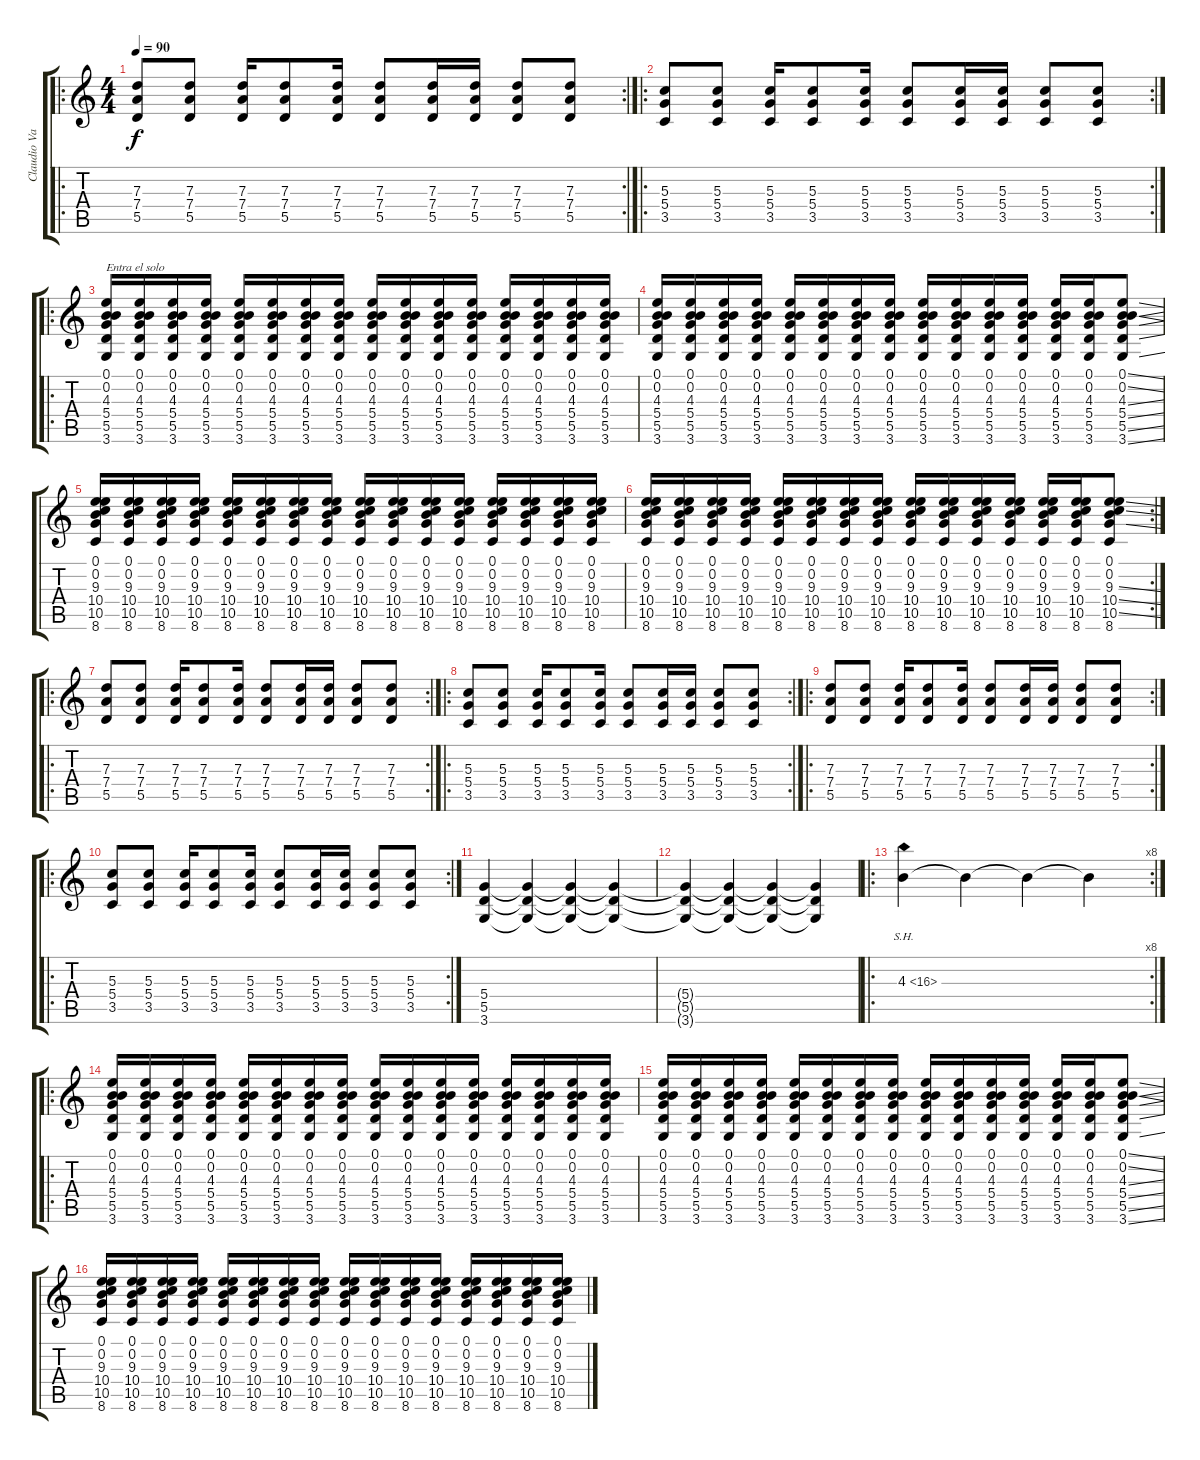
\track ("Claudio Valenzuela (guitarra principal)" "Claudio Va") {instrument distortionguitar}
\staff {score tabs}
\tuning (E4 B3 G3 D3 A2 E2) {hide}
\ro
\rc 2
\ts (4 4)
\tempo 90
\clef g2
\ks c
(7.3 7.4 5.5).8{dy f} (7.3 7.4 5.5).8 (7.3 7.4 5.5).16 (7.3 7.4 5.5).8 (7.3 7.4 5.5).16 (7.3 7.4 5.5).8 (7.3 7.4 5.5).16 (7.3 7.4 5.5).16 (7.3 7.4 5.5).8 (7.3 7.4 5.5).8 |
\ro
\rc 2
(5.3 5.4 3.5).8 (5.3 5.4 3.5).8 (5.3 5.4 3.5).16 (5.3 5.4 3.5).8 (5.3 5.4 3.5).16 (5.3 5.4 3.5).8 (5.3 5.4 3.5).16 (5.3 5.4 3.5).16 (5.3 5.4 3.5).8 (5.3 5.4 3.5).8 |
\ro
(0.1 0.2 4.3 5.4 5.5 3.6).16{txt "Entra el solo" instrument distortionguitar} (0.1 0.2 4.3 5.4 5.5 3.6).16 (0.1 0.2 4.3 5.4 5.5 3.6).16 (0.1 0.2 4.3 5.4 5.5 3.6).16 (0.1 0.2 4.3 5.4 5.5 3.6).16 (0.1 0.2 4.3 5.4 5.5 3.6).16 (0.1 0.2 4.3 5.4 5.5 3.6).16 (0.1 0.2 4.3 5.4 5.5 3.6).16 (0.1 0.2 4.3 5.4 5.5 3.6).16 (0.1 0.2 4.3 5.4 5.5 3.6).16 (0.1 0.2 4.3 5.4 5.5 3.6).16 (0.1 0.2 4.3 5.4 5.5 3.6).16 (0.1 0.2 4.3 5.4 5.5 3.6).16 (0.1 0.2 4.3 5.4 5.5 3.6).16 (0.1 0.2 4.3 5.4 5.5 3.6).16 (0.1 0.2 4.3 5.4 5.5 3.6).16 |
(0.1 0.2 4.3 5.4 5.5 3.6).16 (0.1 0.2 4.3 5.4 5.5 3.6).16 (0.1 0.2 4.3 5.4 5.5 3.6).16 (0.1 0.2 4.3 5.4 5.5 3.6).16 (0.1 0.2 4.3 5.4 5.5 3.6).16 (0.1 0.2 4.3 5.4 5.5 3.6).16 (0.1 0.2 4.3 5.4 5.5 3.6).16 (0.1 0.2 4.3 5.4 5.5 3.6).16 (0.1 0.2 4.3 5.4 5.5 3.6).16 (0.1 0.2 4.3 5.4 5.5 3.6).16 (0.1 0.2 4.3 5.4 5.5 3.6).16 (0.1 0.2 4.3 5.4 5.5 3.6).16 (0.1 0.2 4.3 5.4 5.5 3.6).16 (0.1 0.2 4.3 5.4 5.5 3.6).16 (0.1{ss} 0.2{ss} 4.3{ss} 5.4{ss} 5.5{ss} 3.6{ss}).8 |
(0.1 0.2 9.3 10.4 10.5 8.6).16 (0.1 0.2 9.3 10.4 10.5 8.6).16 (0.1 0.2 9.3 10.4 10.5 8.6).16 (0.1 0.2 9.3 10.4 10.5 8.6).16 (0.1 0.2 9.3 10.4 10.5 8.6).16 (0.1 0.2 9.3 10.4 10.5 8.6).16 (0.1 0.2 9.3 10.4 10.5 8.6).16 (0.1 0.2 9.3 10.4 10.5 8.6).16 (0.1 0.2 9.3 10.4 10.5 8.6).16 (0.1 0.2 9.3 10.4 10.5 8.6).16 (0.1 0.2 9.3 10.4 10.5 8.6).16 (0.1 0.2 9.3 10.4 10.5 8.6).16 (0.1 0.2 9.3 10.4 10.5 8.6).16 (0.1 0.2 9.3 10.4 10.5 8.6).16 (0.1 0.2 9.3 10.4 10.5 8.6).16 (0.1 0.2 9.3 10.4 10.5 8.6).16 |
\rc 2
(0.1 0.2 9.3 10.4 10.5 8.6).16 (0.1 0.2 9.3 10.4 10.5 8.6).16 (0.1 0.2 9.3 10.4 10.5 8.6).16 (0.1 0.2 9.3 10.4 10.5 8.6).16 (0.1 0.2 9.3 10.4 10.5 8.6).16 (0.1 0.2 9.3 10.4 10.5 8.6).16 (0.1 0.2 9.3 10.4 10.5 8.6).16 (0.1 0.2 9.3 10.4 10.5 8.6).16 (0.1 0.2 9.3 10.4 10.5 8.6).16 (0.1 0.2 9.3 10.4 10.5 8.6).16 (0.1 0.2 9.3 10.4 10.5 8.6).16 (0.1 0.2 9.3 10.4 10.5 8.6).16 (0.1 0.2 9.3 10.4 10.5 8.6).16 (0.1 0.2 9.3 10.4 10.5 8.6).16 (0.1 0.2 9.3{ss} 10.4{ss} 10.5{ss} 8.6).8 |
\ro
\rc 2
(7.3 7.4 5.5).8 (7.3 7.4 5.5).8 (7.3 7.4 5.5).16 (7.3 7.4 5.5).8 (7.3 7.4 5.5).16 (7.3 7.4 5.5).8 (7.3 7.4 5.5).16 (7.3 7.4 5.5).16 (7.3 7.4 5.5).8 (7.3 7.4 5.5).8 |
\ro
\rc 2
(5.3 5.4 3.5).8 (5.3 5.4 3.5).8 (5.3 5.4 3.5).16 (5.3 5.4 3.5).8 (5.3 5.4 3.5).16 (5.3 5.4 3.5).8 (5.3 5.4 3.5).16 (5.3 5.4 3.5).16 (5.3 5.4 3.5).8 (5.3 5.4 3.5).8 |
\ro
\rc 2
(7.3 7.4 5.5).8 (7.3 7.4 5.5).8 (7.3 7.4 5.5).16 (7.3 7.4 5.5).8 (7.3 7.4 5.5).16 (7.3 7.4 5.5).8 (7.3 7.4 5.5).16 (7.3 7.4 5.5).16 (7.3 7.4 5.5).8 (7.3 7.4 5.5).8 |
\ro
\rc 2
(5.3 5.4 3.5).8 (5.3 5.4 3.5).8 (5.3 5.4 3.5).16 (5.3 5.4 3.5).8 (5.3 5.4 3.5).16 (5.3 5.4 3.5).8 (5.3 5.4 3.5).16 (5.3 5.4 3.5).16 (5.3 5.4 3.5).8 (5.3 5.4 3.5).8 |
(5.4 5.5 3.6).4 (5.4{t} 5.5{t} 3.6{t}).4 (5.4{t} 5.5{t} 3.6{t}).4 (5.4{t} 5.5{t} 3.6{t}).4 |
(5.4{t} 5.5{t} 3.6{t}).4 (5.4{t} 5.5{t} 3.6{t}).4 (5.4{t} 5.5{t} 3.6{t}).4 (5.4{t} 5.5{t} 3.6{t}).4 |
\ro
\rc 8
4.3{sh 12}.4 4.3{t}.4 4.3{t}.4 4.3{t}.4 |
\ro
(0.1 0.2 4.3 5.4 5.5 3.6).16{instrument distortionguitar} (0.1 0.2 4.3 5.4 5.5 3.6).16 (0.1 0.2 4.3 5.4 5.5 3.6).16 (0.1 0.2 4.3 5.4 5.5 3.6).16 (0.1 0.2 4.3 5.4 5.5 3.6).16 (0.1 0.2 4.3 5.4 5.5 3.6).16 (0.1 0.2 4.3 5.4 5.5 3.6).16 (0.1 0.2 4.3 5.4 5.5 3.6).16 (0.1 0.2 4.3 5.4 5.5 3.6).16 (0.1 0.2 4.3 5.4 5.5 3.6).16 (0.1 0.2 4.3 5.4 5.5 3.6).16 (0.1 0.2 4.3 5.4 5.5 3.6).16 (0.1 0.2 4.3 5.4 5.5 3.6).16 (0.1 0.2 4.3 5.4 5.5 3.6).16 (0.1 0.2 4.3 5.4 5.5 3.6).16 (0.1 0.2 4.3 5.4 5.5 3.6).16 |
(0.1 0.2 4.3 5.4 5.5 3.6).16 (0.1 0.2 4.3 5.4 5.5 3.6).16 (0.1 0.2 4.3 5.4 5.5 3.6).16 (0.1 0.2 4.3 5.4 5.5 3.6).16 (0.1 0.2 4.3 5.4 5.5 3.6).16 (0.1 0.2 4.3 5.4 5.5 3.6).16 (0.1 0.2 4.3 5.4 5.5 3.6).16 (0.1 0.2 4.3 5.4 5.5 3.6).16 (0.1 0.2 4.3 5.4 5.5 3.6).16 (0.1 0.2 4.3 5.4 5.5 3.6).16 (0.1 0.2 4.3 5.4 5.5 3.6).16 (0.1 0.2 4.3 5.4 5.5 3.6).16 (0.1 0.2 4.3 5.4 5.5 3.6).16 (0.1 0.2 4.3 5.4 5.5 3.6).16 (0.1{ss} 0.2{ss} 4.3{ss} 5.4{ss} 5.5{ss} 3.6{ss}).8 |
(0.1 0.2 9.3 10.4 10.5 8.6).16 (0.1 0.2 9.3 10.4 10.5 8.6).16 (0.1 0.2 9.3 10.4 10.5 8.6).16 (0.1 0.2 9.3 10.4 10.5 8.6).16 (0.1 0.2 9.3 10.4 10.5 8.6).16 (0.1 0.2 9.3 10.4 10.5 8.6).16 (0.1 0.2 9.3 10.4 10.5 8.6).16 (0.1 0.2 9.3 10.4 10.5 8.6).16 (0.1 0.2 9.3 10.4 10.5 8.6).16 (0.1 0.2 9.3 10.4 10.5 8.6).16 (0.1 0.2 9.3 10.4 10.5 8.6).16 (0.1 0.2 9.3 10.4 10.5 8.6).16 (0.1 0.2 9.3 10.4 10.5 8.6).16 (0.1 0.2 9.3 10.4 10.5 8.6).16 (0.1 0.2 9.3 10.4 10.5 8.6).16 (0.1 0.2 9.3 10.4 10.5 8.6).16
